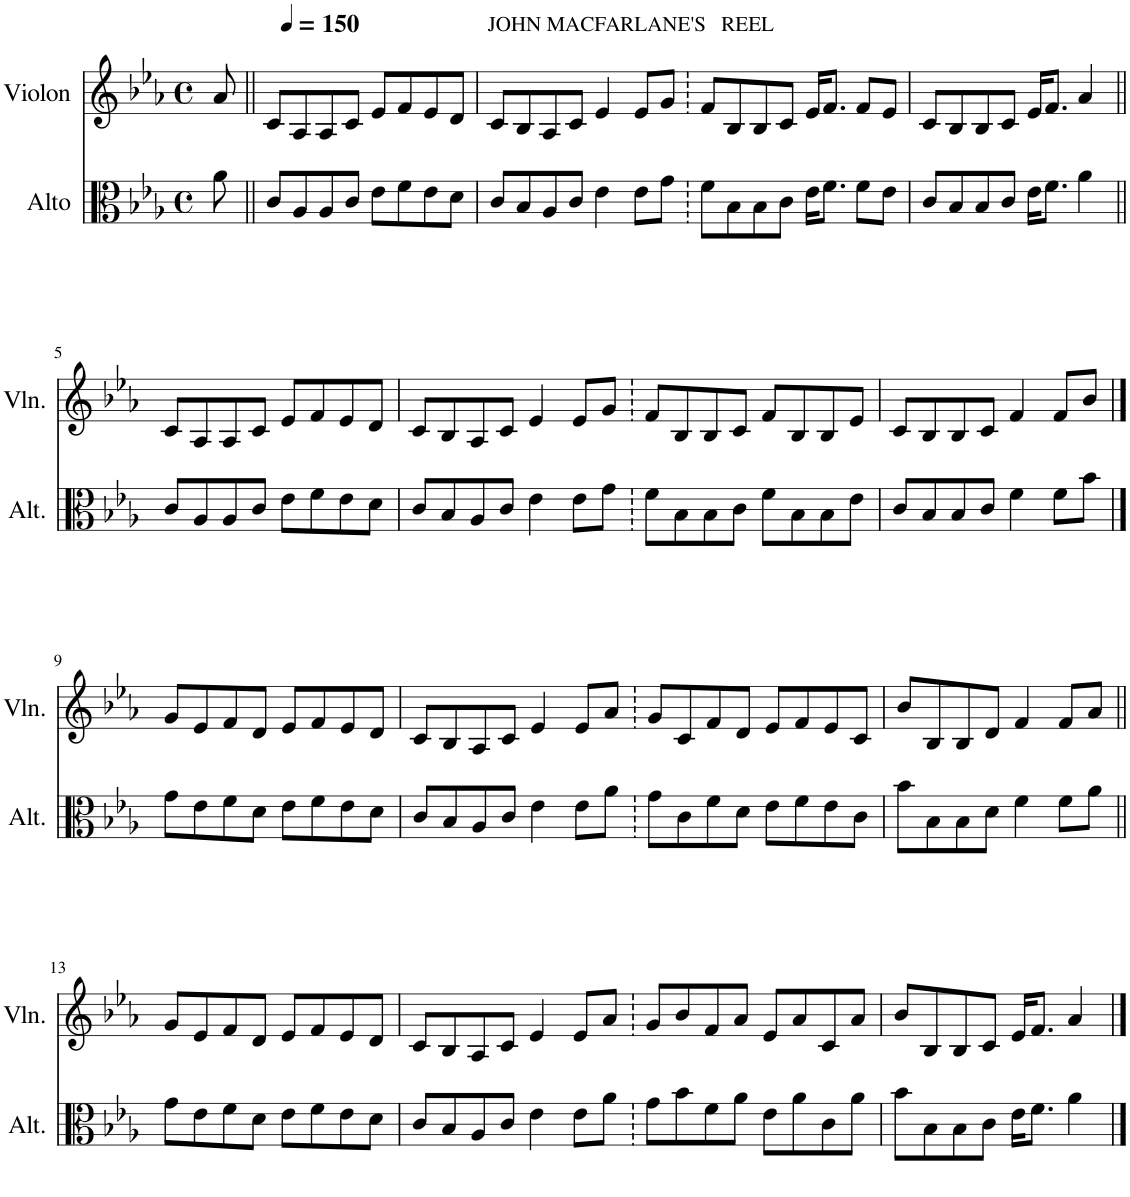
**kern	**kern
*part2	*part1
*staff2	*staff1
*I"Alto	*I"Violon
*I'Alt.	*I'Vln.
*clefC3	*clefG2
*k[b-e-a-]	*k[b-e-a-]
*M4/4	*M4/4
*met(c)	*met(c)
*MM150	*MM150
=	=
8a-\	8a-/
=1||	=1||
8c/L	8c/L
8A-/	8A-/
8A-/	8A-/
8c/J	8c/J
8e-\L	8e-/L
8f\	8f/
8e-\	8e-/
8d\J	8d/J
=2	=2
!	!LO:TX:a:t=JOHN MACFARLANE'S   REEL
8c/L	8c/L
8B-/	8B-/
8A-/	8A-/
8c/J	8c/J
4e-\	4e-/
8e-\L	8e-/L
8g\J	8g/J
=3	=3
8f\L	8f/L
8B-\	8B-/
8B-\	8B-/
8c\J	8c/J
16e-\KL	16e-/KL
8.f\J	8.f/J
8f\L	8f/L
8e-\J	8e-/J
=4	=4
8c/L	8c/L
8B-/	8B-/
8B-/	8B-/
8c/J	8c/J
16e-\KL	16e-/KL
8.f\J	8.f/J
4a-\	4a-/
!!LO:LB:g=z
=5||	=5||
8c/L	8c/L
8A-/	8A-/
8A-/	8A-/
8c/J	8c/J
8e-\L	8e-/L
8f\	8f/
8e-\	8e-/
8d\J	8d/J
=6	=6
8c/L	8c/L
8B-/	8B-/
8A-/	8A-/
8c/J	8c/J
4e-\	4e-/
8e-\L	8e-/L
8g\J	8g/J
=7	=7
8f\L	8f/L
8B-\	8B-/
8B-\	8B-/
8c\J	8c/J
8f\L	8f/L
8B-\	8B-/
8B-\	8B-/
8e-\J	8e-/J
=8	=8
8c/L	8c/L
8B-/	8B-/
8B-/	8B-/
8c/J	8c/J
4f\	4f/
8f\L	8f/L
8b-\J	8b-/J
!!LO:LB:g=z
==9	==9
8g\L	8g/L
8e-\	8e-/
8f\	8f/
8d\J	8d/J
8e-\L	8e-/L
8f\	8f/
8e-\	8e-/
8d\J	8d/J
=10	=10
8c/L	8c/L
8B-/	8B-/
8A-/	8A-/
8c/J	8c/J
4e-\	4e-/
8e-\L	8e-/L
8a-\J	8a-/J
=11	=11
8g\L	8g/L
8c\	8c/
8f\	8f/
8d\J	8d/J
8e-\L	8e-/L
8f\	8f/
8e-\	8e-/
8c\J	8c/J
=12	=12
8b-\L	8b-/L
8B-\	8B-/
8B-\	8B-/
8d\J	8d/J
4f\	4f/
8f\L	8f/L
8a-\J	8a-/J
!!LO:LB:g=z
=13||	=13||
8g\L	8g/L
8e-\	8e-/
8f\	8f/
8d\J	8d/J
8e-\L	8e-/L
8f\	8f/
8e-\	8e-/
8d\J	8d/J
=14	=14
8c/L	8c/L
8B-/	8B-/
8A-/	8A-/
8c/J	8c/J
4e-\	4e-/
8e-\L	8e-/L
8a-\J	8a-/J
=15	=15
8g\L	8g/L
8b-\	8b-/
8f\	8f/
8a-\J	8a-/J
8e-\L	8e-/L
8a-\	8a-/
8c\	8c/
8a-\J	8a-/J
=16	=16
8b-\L	8b-/L
8B-\	8B-/
8B-\	8B-/
8c\J	8c/J
16e-\KL	16e-/KL
8.f\J	8.f/J
4a-\	4a-/
==	==
*-	*-
